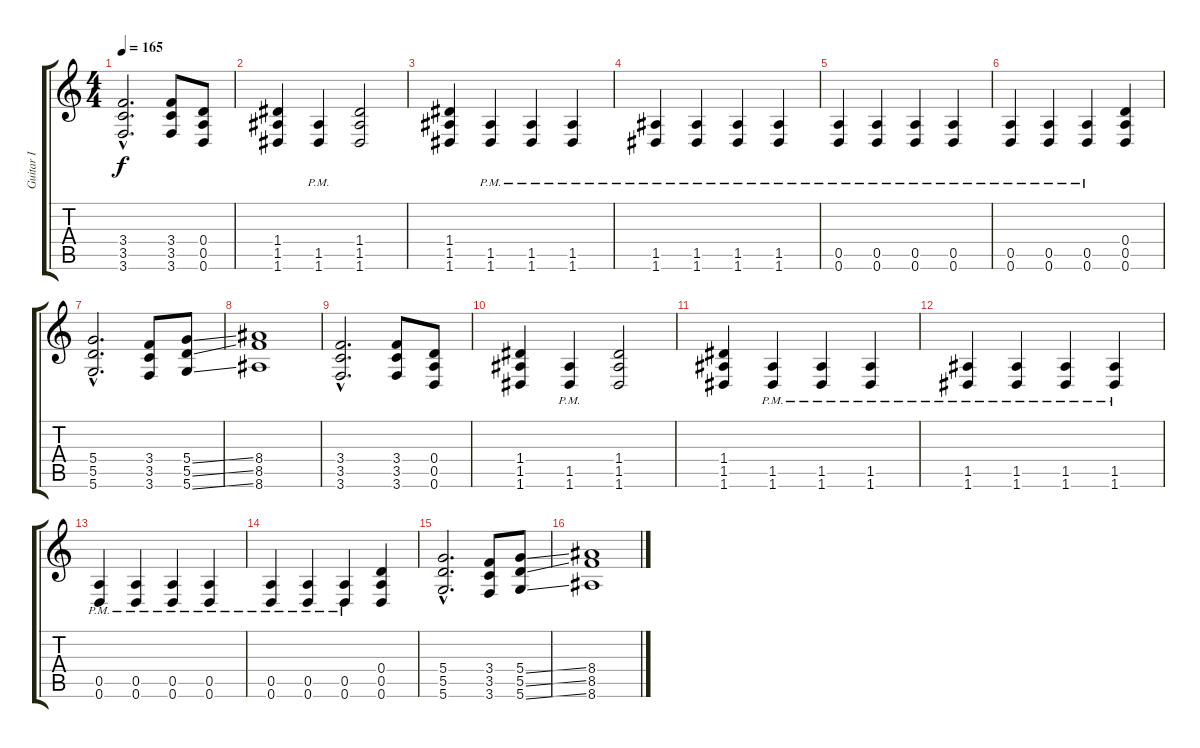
\track ("Guitar I" "Guitar I") {instrument distortionguitar}
\staff {score tabs}
\tuning (E4 B3 G3 D3 A2 D2) {hide}
\ts (4 4)
\tempo 165
\clef g2
\ks c
(3.4{hac} 3.5{hac} 3.6{hac}).2{d dy f} (3.4 3.5 3.6).8 (0.4 0.5 0.6).8 |
(1.4 1.5 1.6).4 (1.5{pm} 1.6{pm}).4 (1.4 1.5 1.6).2 |
(1.4 1.5 1.6).4 (1.5{pm} 1.6{pm}).4 (1.5{pm} 1.6{pm}).4 (1.5{pm} 1.6{pm}).4 |
(1.5{pm} 1.6{pm}).4 (1.5{pm} 1.6{pm}).4 (1.5{pm} 1.6{pm}).4 (1.5{pm} 1.6{pm}).4 |
(0.5{pm} 0.6{pm}).4 (0.5{pm} 0.6{pm}).4 (0.5{pm} 0.6{pm}).4 (0.5{pm} 0.6{pm}).4 |
(0.5{pm} 0.6{pm}).4 (0.5{pm} 0.6{pm}).4 (0.5{pm} 0.6{pm}).4 (0.4 0.5 0.6).4 |
(5.4{hac} 5.5{hac} 5.6{hac}).2{d volume 12} (3.4 3.5 3.6).8 (5.4{ss} 5.5{ss} 5.6{ss}).8 |
(8.4 8.5 8.6).1 |
(3.4{hac} 3.5{hac} 3.6{hac}).2{d} (3.4 3.5 3.6).8 (0.4 0.5 0.6).8 |
(1.4 1.5 1.6).4 (1.5{pm} 1.6{pm}).4 (1.4 1.5 1.6).2 |
(1.4 1.5 1.6).4 (1.5{pm} 1.6{pm}).4 (1.5{pm} 1.6{pm}).4 (1.5{pm} 1.6{pm}).4 |
(1.5{pm} 1.6{pm}).4 (1.5{pm} 1.6{pm}).4 (1.5{pm} 1.6{pm}).4 (1.5{pm} 1.6{pm}).4 |
(0.5{pm} 0.6{pm}).4 (0.5{pm} 0.6{pm}).4 (0.5{pm} 0.6{pm}).4 (0.5{pm} 0.6{pm}).4 |
(0.5{pm} 0.6{pm}).4 (0.5{pm} 0.6{pm}).4 (0.5{pm} 0.6{pm}).4 (0.4 0.5 0.6).4 |
(5.4{hac} 5.5{hac} 5.6{hac}).2{d volume 12} (3.4 3.5 3.6).8 (5.4{ss} 5.5{ss} 5.6{ss}).8 |
(8.4 8.5 8.6).1
